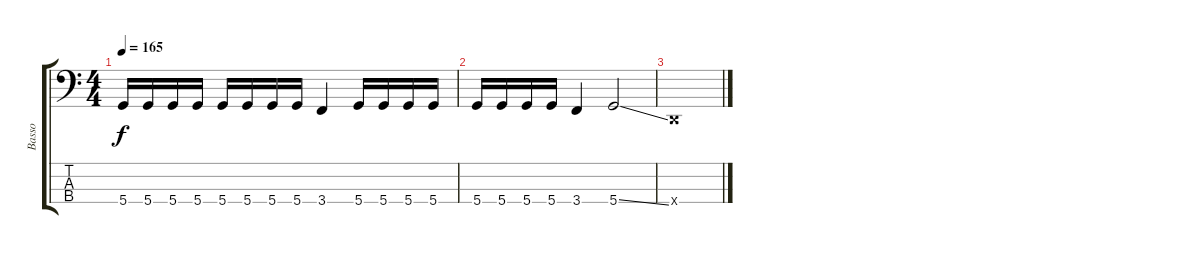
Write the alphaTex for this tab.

\track ("Basso" "Basso") {instrument electricbassfinger}
\staff {score tabs}
\tuning (F2 C2 G1 D1) {hide}
\ts (4 4)
\tempo 165
\clef f4
\ks c
5.4.16{dy f} 5.4.16 5.4.16 5.4.16 5.4.16 5.4.16 5.4.16 5.4.16 3.4.4 5.4.16 5.4.16 5.4.16 5.4.16 |
5.4.16 5.4.16 5.4.16 5.4.16 3.4.4 5.4{ss}.2 |
0.4{x}.1
